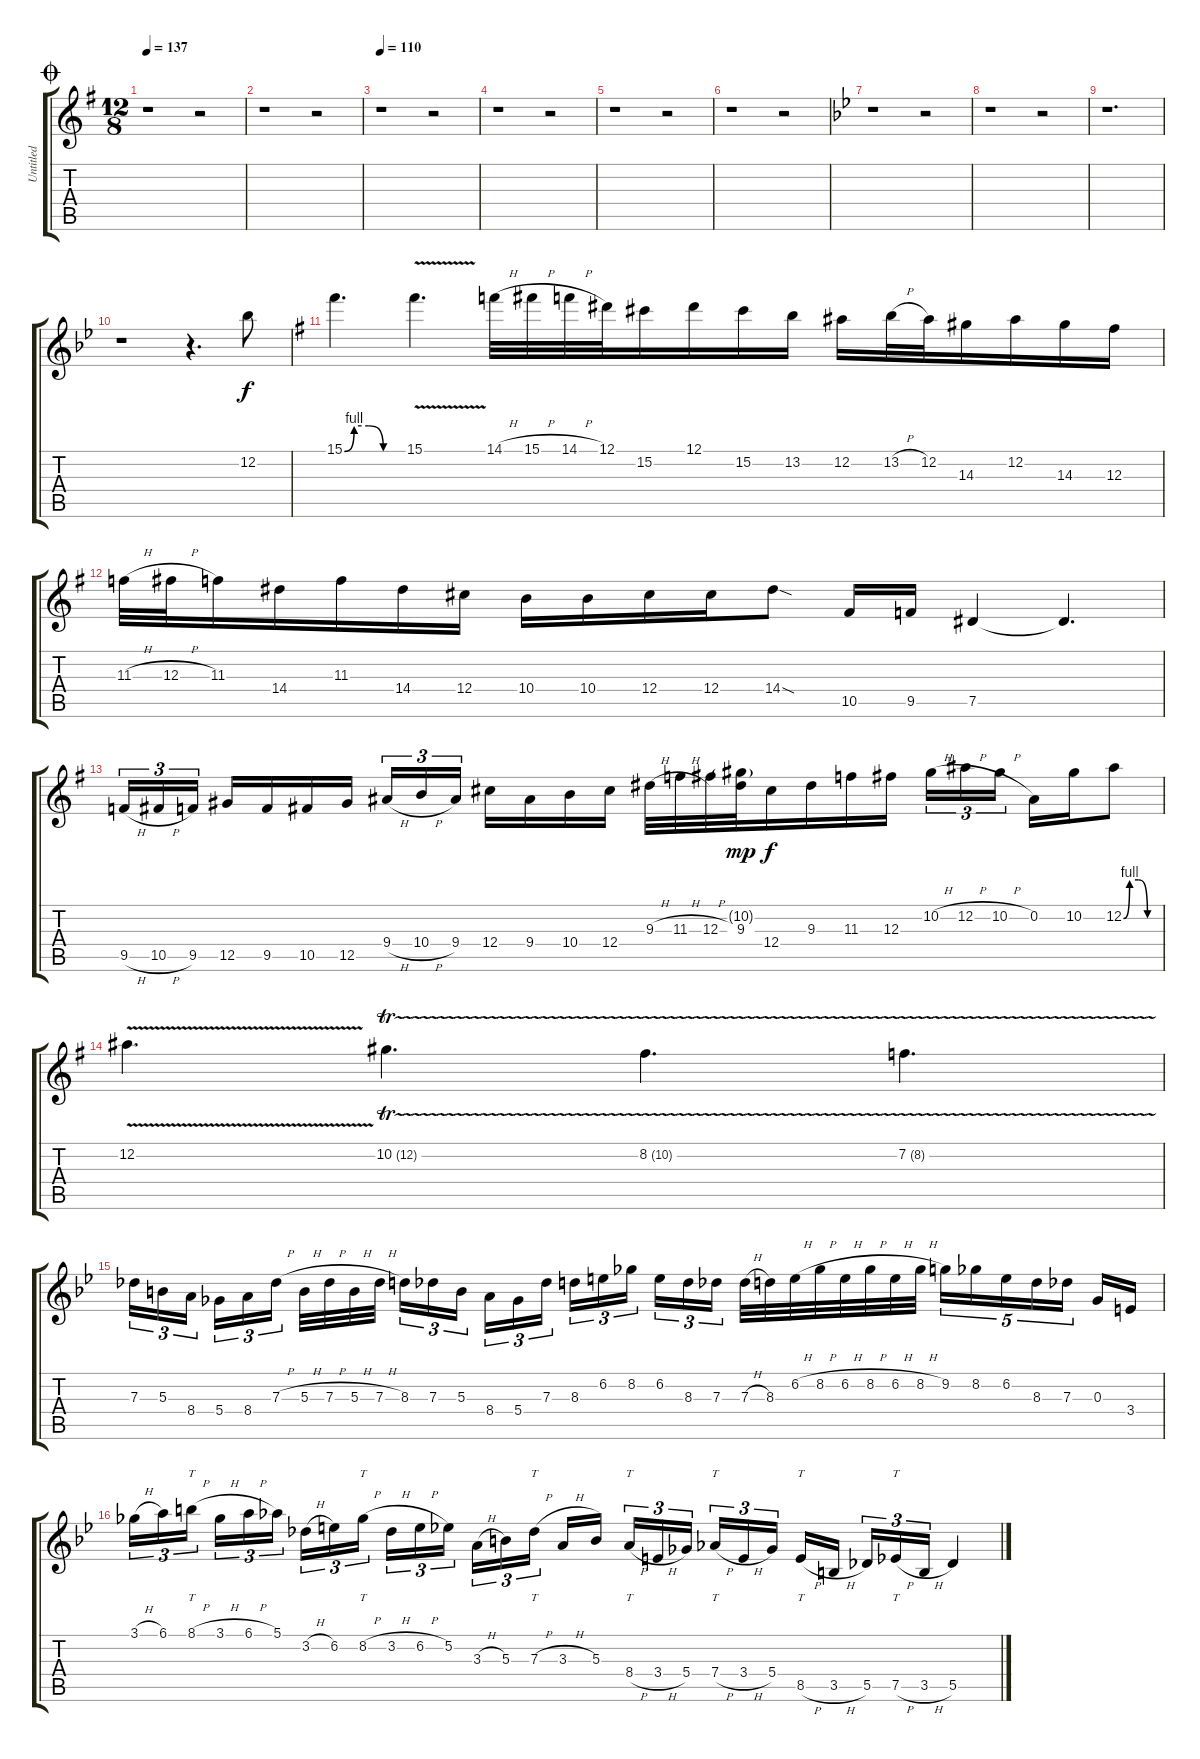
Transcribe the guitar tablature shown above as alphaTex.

\track ("Untitled" "Untitled") {instrument distortionguitar}
\staff {score tabs}
\tuning (Eb4 Bb3 Gb3 Db3 Ab2 Eb2) {hide}
\ts (12 8)
\jump coda
\tempo 137
\clef g2
\ks g
r.1{dy f} r.2 |
r.1 r.2 |
\tempo 110
r.1 r.2 |
r.1 r.2 |
r.1 r.2 |
r.1 r.2 |
\ks bb
r.1 r.2 |
r.1 r.2 |
r.1{d} |
r.1 r.4{d} 12.2.8 |
\ks g
15.1{be (custom 0 0 10 4 25 4 40 0 60 0)}.4{d} 15.1{v}.4{d} 14.1{h}.32 15.1{h}.32 14.1{h}.32 12.1.32 15.2.16 12.1.16 15.2.16 13.2.16 12.2.16 13.2{h}.32 12.2.32 14.3.16 12.2.16 14.3.16 12.3.16 |
11.3{h}.32 12.3{h}.32 11.3.16 14.4.16 11.3.16 14.4.16 12.4.16 10.4.16 10.4.16 12.4.16 12.4.16 14.4{sod}.8 10.5.16 9.5.16 7.5.4 7.5{t}.4{d} |
9.5{h}.16{tu (3 2)} 10.5{h}.16{tu (3 2)} 9.5.16{tu (3 2) beam splitsecondary} 12.5.16 9.5.16 10.5.16 12.5.16 9.4{h}.16{tu (3 2)} 10.4{h}.16{tu (3 2)} 9.4.16{tu (3 2) beam splitsecondary} 12.4.16 9.4.16 10.4.16 12.4.16 9.3{h}.32 11.3{h}.32 12.3{h}.32 (10.2{g} 9.3).32{dy mp} 12.4.16{dy f} 9.3.16 11.3.16 12.3.16 10.2{h}.16{tu (3 2)} 12.2{h}.16{tu (3 2)} 10.2{h}.16{tu (3 2) beam splitsecondary} 0.2.16 10.2.16 12.2{be (custom 0 0 10 4 25 4 40 0 60 0)}.8 |
12.2{v}.4{d} 10.2{tr (12 32)}.4{d} 8.2{tr (10 32)}.4{d} 7.2{tr (8 32)}.4{d} |
\ks bb
7.3.16{tu (3 2)} 5.3.16{tu (3 2)} 8.4.16{tu (3 2) beam splitsecondary} 5.4.16{tu (3 2)} 8.4.16{tu (3 2)} 7.3{h}.16{tu (3 2) beam splitsecondary} 5.3{h}.32 7.3{h}.32 5.3{h}.32 7.3{h}.32 8.3.16{tu (3 2)} 7.3.16{tu (3 2)} 5.3.16{tu (3 2) beam splitsecondary} 8.4.16{tu (3 2)} 5.4.16{tu (3 2)} 7.3.16{tu (3 2) beam splitsecondary} 8.3.16{tu (3 2)} 6.2.16{tu (3 2)} 8.2.16{tu (3 2)} 6.2.16{tu (3 2)} 8.3.16{tu (3 2)} 7.3.16{tu (3 2) beam splitsecondary} 7.3{h}.32 8.3.32 6.2{h}.32 8.2{h}.32 6.2{h}.32 8.2{h}.32 6.2{h}.32 8.2{h}.32 9.2.16{tu (5 4)} 8.2.16{tu (5 4)} 6.2.16{tu (5 4)} 8.3.16{tu (5 4)} 7.3.16{tu (5 4) beam splitsecondary} 0.3.16 3.4.16 |
3.1{h}.16{tu (3 2)} 6.1.16{tu (3 2)} 8.1{h}.16{tt tu (3 2) beam splitsecondary} 3.1{h}.16{tu (3 2)} 6.1{h}.16{tu (3 2)} 5.1.16{tu (3 2) beam splitsecondary} 3.2{h}.16{tu (3 2)} 6.2.16{tu (3 2)} 8.2{h}.16{tt tu (3 2)} 3.2{h}.16{tu (3 2)} 6.2{h}.16{tu (3 2)} 5.2.16{tu (3 2) beam splitsecondary} 3.3{h}.16{tu (3 2)} 5.3.16{tu (3 2)} 7.3{h}.16{tt tu (3 2) beam splitsecondary} 3.3{h}.16 5.3.16 8.4{h}.16{tt tu (3 2)} 3.4{h}.16{tu (3 2)} 5.4.16{tu (3 2) beam splitsecondary} 7.4{h}.16{tt tu (3 2)} 3.4{h}.16{tu (3 2)} 5.4.16{tu (3 2) beam splitsecondary} 8.5{h}.16{tt} 3.5{h}.16 5.5.16{tu (3 2)} 7.5{h}.16{tt tu (3 2)} 3.5{h}.16{tu (3 2)} 5.5.4
